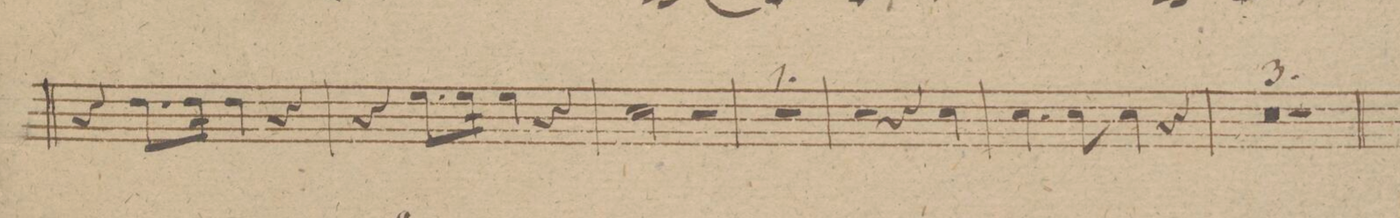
**kern	**dynam
*I"Clarino 1mo in E.	*
*clefG2	*
*k[f#c#g#d#]	*
*met(c|)	*
*M2/2	*
4r	.
8.ff#\L	.
16ff#\Jk	.
4ff#\	.
4r	.
=156	=156
4r	.
8.gg#\L	.
16gg#\Jk	.
4gg#\	.
4r	.
=157	=157
2ee\	.
2r	.
=158	=158
1r	.
=159	=159
2r	.
4r	.
4ee\	.
=160	=160
4.ee\	.
8ee\	.
4ee\	.
4r	.
=161	=161
0r	.
=-	=-
=162	=162
=163	=163
1r	.
=164	=164
*-	*-
